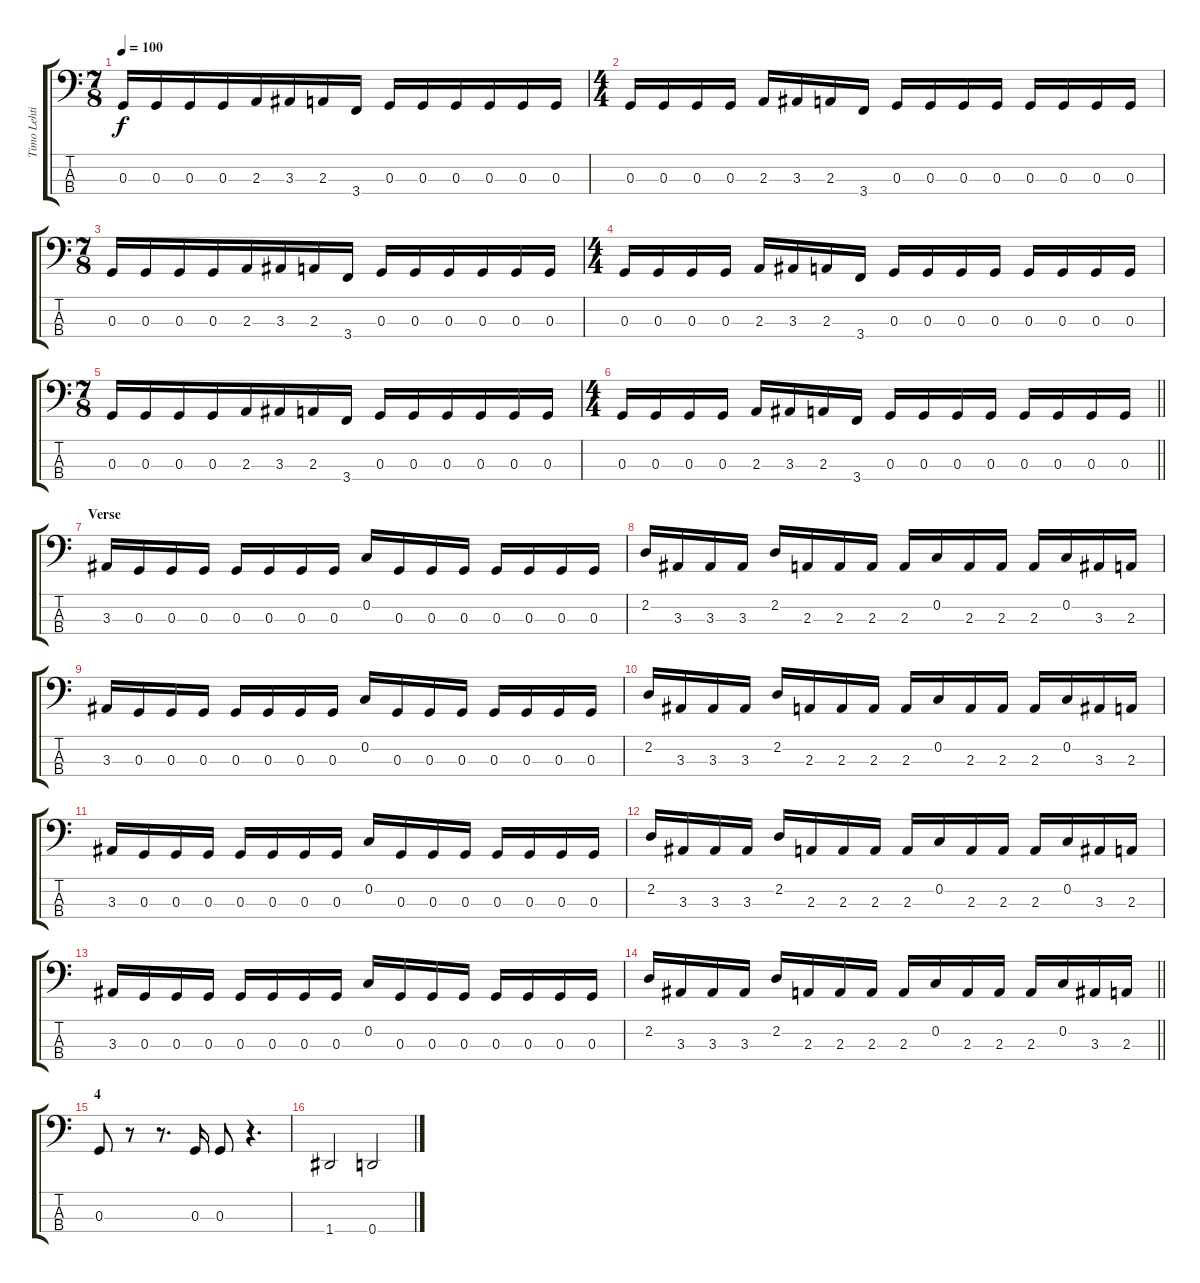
\track ("Timo Lehtinen " "Timo Lehti") {instrument slapbass1}
\staff {score tabs}
\tuning (F2 C2 G1 D1) {hide}
\ts (7 8)
\tempo 100
\clef f4
\ks c
0.3.16{dy f} 0.3.16 0.3.16 0.3.16 2.3.16 3.3.16 2.3.16 3.4.16 0.3.16 0.3.16 0.3.16 0.3.16 0.3.16 0.3.16 |
\ts (4 4)
0.3.16 0.3.16 0.3.16 0.3.16 2.3.16 3.3.16 2.3.16 3.4.16 0.3.16 0.3.16 0.3.16 0.3.16 0.3.16 0.3.16 0.3.16 0.3.16 |
\ts (7 8)
0.3.16 0.3.16 0.3.16 0.3.16 2.3.16 3.3.16 2.3.16 3.4.16 0.3.16 0.3.16 0.3.16 0.3.16 0.3.16 0.3.16 |
\ts (4 4)
0.3.16 0.3.16 0.3.16 0.3.16 2.3.16 3.3.16 2.3.16 3.4.16 0.3.16 0.3.16 0.3.16 0.3.16 0.3.16 0.3.16 0.3.16 0.3.16 |
\ts (7 8)
0.3.16 0.3.16 0.3.16 0.3.16 2.3.16 3.3.16 2.3.16 3.4.16 0.3.16 0.3.16 0.3.16 0.3.16 0.3.16 0.3.16 |
\ts (4 4)
\barLineRight lightlight
0.3.16 0.3.16 0.3.16 0.3.16 2.3.16 3.3.16 2.3.16 3.4.16 0.3.16 0.3.16 0.3.16 0.3.16 0.3.16 0.3.16 0.3.16 0.3.16 |
\section ("" "Verse")
3.3.16 0.3.16 0.3.16 0.3.16 0.3.16 0.3.16 0.3.16 0.3.16 0.2.16 0.3.16 0.3.16 0.3.16 0.3.16 0.3.16 0.3.16 0.3.16 |
2.2.16 3.3.16 3.3.16 3.3.16 2.2.16 2.3.16 2.3.16 2.3.16 2.3.16 0.2.16 2.3.16 2.3.16 2.3.16 0.2.16 3.3.16 2.3.16 |
3.3.16 0.3.16 0.3.16 0.3.16 0.3.16 0.3.16 0.3.16 0.3.16 0.2.16 0.3.16 0.3.16 0.3.16 0.3.16 0.3.16 0.3.16 0.3.16 |
2.2.16 3.3.16 3.3.16 3.3.16 2.2.16 2.3.16 2.3.16 2.3.16 2.3.16 0.2.16 2.3.16 2.3.16 2.3.16 0.2.16 3.3.16 2.3.16 |
3.3.16 0.3.16 0.3.16 0.3.16 0.3.16 0.3.16 0.3.16 0.3.16 0.2.16 0.3.16 0.3.16 0.3.16 0.3.16 0.3.16 0.3.16 0.3.16 |
2.2.16 3.3.16 3.3.16 3.3.16 2.2.16 2.3.16 2.3.16 2.3.16 2.3.16 0.2.16 2.3.16 2.3.16 2.3.16 0.2.16 3.3.16 2.3.16 |
3.3.16 0.3.16 0.3.16 0.3.16 0.3.16 0.3.16 0.3.16 0.3.16 0.2.16 0.3.16 0.3.16 0.3.16 0.3.16 0.3.16 0.3.16 0.3.16 |
\barLineRight lightlight
2.2.16 3.3.16 3.3.16 3.3.16 2.2.16 2.3.16 2.3.16 2.3.16 2.3.16 0.2.16 2.3.16 2.3.16 2.3.16 0.2.16 3.3.16 2.3.16 |
\section ("" "4")
0.3.8 r.8 r.8{d} 0.3.16 0.3.8 r.4{d} |
1.4.2 0.4.2
